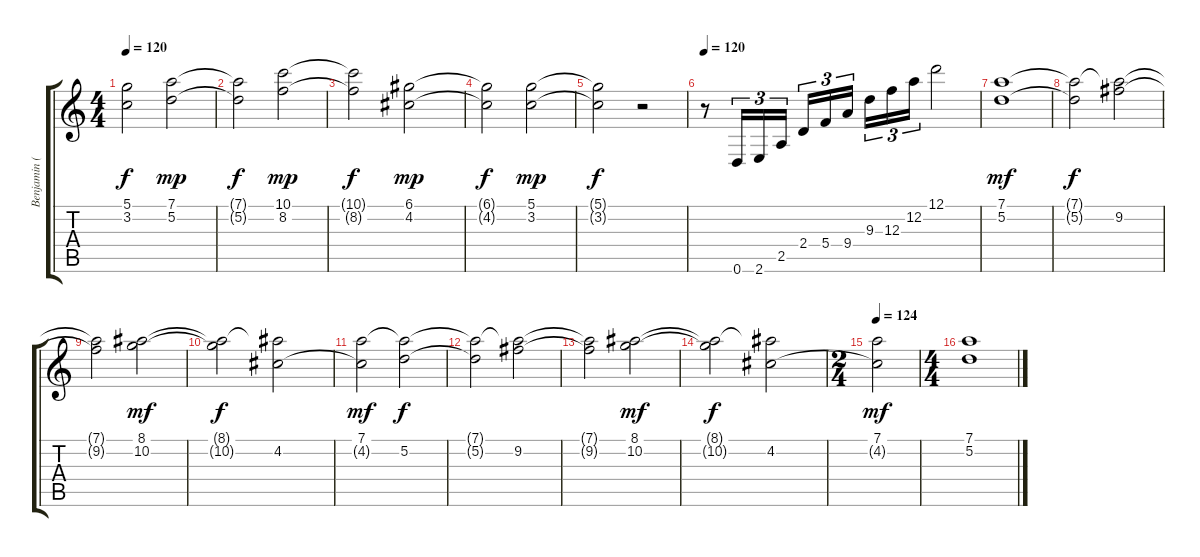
\track ("Benjamin (KeybHigh)" "Benjamin (") {instrument churchorgan}
\staff {score tabs}
\tuning (D5 A4 F4 C4 G3 D3) {hide}
\ts (4 4)
\tempo 120
\clef g2
\ks c
(5.1{t} 3.2{t}).2{dy f} (7.1 5.2).2{dy mp} |
(7.1{t} 5.2{t}).2{dy f} (10.1 8.2).2{dy mp} |
(10.1{t} 8.2{t}).2{dy f} (6.1 4.2).2{dy mp} |
(6.1{t} 4.2{t}).2{dy f} (5.1 3.2).2{dy mp} |
(5.1{t} 3.2{t}).2{dy f} r.2 |
\tempo 120
r.8 0.6.16{tu (3 2)} 2.6.16{tu (3 2)} 2.5.16{tu (3 2)} 2.4.16{tu (3 2)} 5.4.16{tu (3 2)} 9.4.16{tu (3 2)} 9.3.16{tu (3 2)} 12.3.16{tu (3 2)} 12.2.16{tu (3 2)} 12.1.2 |
(7.1 5.2).1{dy mf} |
(7.1{t} 5.2{t}).2{dy f} (7.1{t} 9.2).2 |
(7.1{t} 9.2{t}).2 (8.1 10.2).2{dy mf} |
(8.1{t} 10.2{t}).2{dy f} (8.1{t} 4.2).2 |
(7.1 4.2{t}).2{dy mf} (7.1{t} 5.2).2{dy f} |
(7.1{t} 5.2{t}).2 (7.1{t} 9.2).2 |
(7.1{t} 9.2{t}).2 (8.1 10.2).2{dy mf} |
(8.1{t} 10.2{t}).2{dy f} (8.1{t} 4.2).2 |
\ts (2 4)
\tempo 124
(7.1 4.2{t}).2{dy mf} |
\ts (4 4)
(7.1 5.2).1
